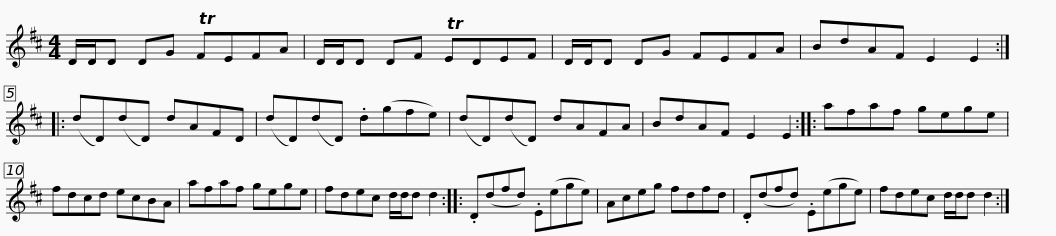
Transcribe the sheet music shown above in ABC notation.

X:1
L:1/8
M:4/4
I:linebreak $
K:D
V:1 treble
V:1
 D/D/D DG TFEFA | D/D/D DF TEDEF | D/D/D DG FEFA | BdAF E2 E2 :: (dD)(dD) dAFD |$ %5
 (dD)(dD) .d(gfe) | (dD)(dD) dAFA | BdAF E2 E2 :: afaf gege | fdcd ecBA |$ %10
 afaf gege | fdec d/d/d d2 :: .D(dfd) .E(ege) | Aceg fdfd | .D(dfd) .E(ege) |$ %15
 fdec d/d/d d2 :| %16
